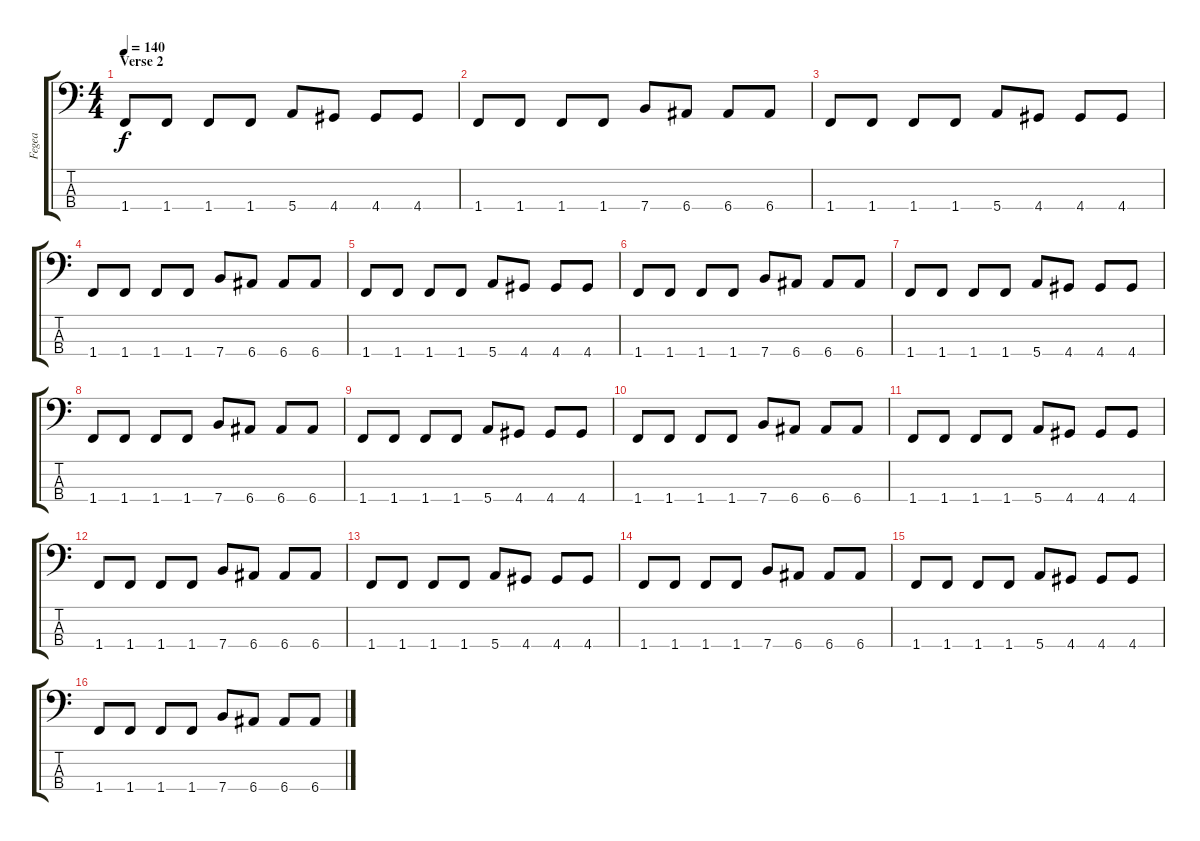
\track ("Fegea" "Fegea") {instrument electricbassfinger}
\staff {score tabs}
\tuning (G2 D2 A1 E1) {hide}
\ts (4 4)
\section ("" "Verse 2")
\tempo 140
\clef f4
\ks c
1.4.8{dy f} 1.4.8 1.4.8 1.4.8 5.4.8 4.4.8 4.4.8 4.4.8 |
1.4.8 1.4.8 1.4.8 1.4.8 7.4.8 6.4.8 6.4.8 6.4.8 |
1.4.8 1.4.8 1.4.8 1.4.8 5.4.8 4.4.8 4.4.8 4.4.8 |
1.4.8 1.4.8 1.4.8 1.4.8 7.4.8 6.4.8 6.4.8 6.4.8 |
1.4.8 1.4.8 1.4.8 1.4.8 5.4.8 4.4.8 4.4.8 4.4.8 |
1.4.8 1.4.8 1.4.8 1.4.8 7.4.8 6.4.8 6.4.8 6.4.8 |
1.4.8 1.4.8 1.4.8 1.4.8 5.4.8 4.4.8 4.4.8 4.4.8 |
1.4.8 1.4.8 1.4.8 1.4.8 7.4.8 6.4.8 6.4.8 6.4.8 |
1.4.8 1.4.8 1.4.8 1.4.8 5.4.8 4.4.8 4.4.8 4.4.8 |
1.4.8 1.4.8 1.4.8 1.4.8 7.4.8 6.4.8 6.4.8 6.4.8 |
1.4.8 1.4.8 1.4.8 1.4.8 5.4.8 4.4.8 4.4.8 4.4.8 |
1.4.8 1.4.8 1.4.8 1.4.8 7.4.8 6.4.8 6.4.8 6.4.8 |
1.4.8 1.4.8 1.4.8 1.4.8 5.4.8 4.4.8 4.4.8 4.4.8 |
1.4.8 1.4.8 1.4.8 1.4.8 7.4.8 6.4.8 6.4.8 6.4.8 |
1.4.8 1.4.8 1.4.8 1.4.8 5.4.8 4.4.8 4.4.8 4.4.8 |
1.4.8 1.4.8 1.4.8 1.4.8 7.4.8 6.4.8 6.4.8 6.4.8
